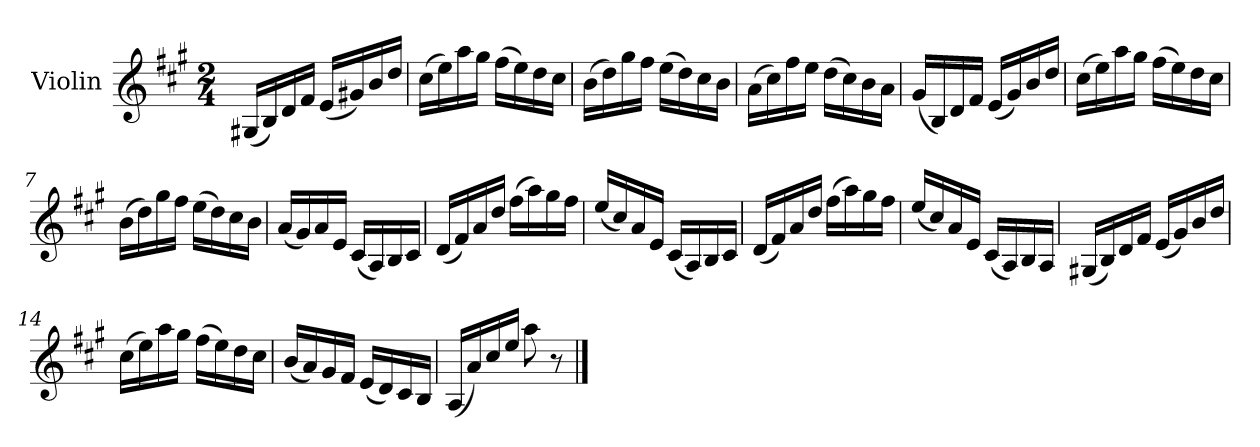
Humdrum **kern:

**kern
*part1
*staff1
*I"Violin
*I'Vln.
*clefG2
*k[f#c#g#]
*M2/4
*MM50
=1
(<16G#X/LL
16B/)
16d/
16f#/JJ
(<16e/LL
16g#X/)
16b/
16dd/JJ
=2
(>16cc#\LL
16ee\)
16aa\
16gg#\JJ
(>16ff#\LL
16ee\)
16dd\
16cc#\JJ
=3
(>16b\LL
16dd\)
16gg#\
16ff#\JJ
(>16ee\LL
16dd\)
16cc#\
16b\JJ
=4
(>16a\LL
16cc#\)
16ff#\
16ee\JJ
(>16dd\LL
16cc#\)
16b\
16a\JJ
!!LO:LB:g=z
=5
(<16g#/LL
16B/)
16d/
16f#/JJ
(<16e/LL
16g#/)
16b/
16dd/JJ
=6
(>16cc#\LL
16ee\)
16aa\
16gg#\JJ
(>16ff#\LL
16ee\)
16dd\
16cc#\JJ
=7
(>16b\LL
16dd\)
16gg#\
16ff#\JJ
(>16ee\LL
16dd\)
16cc#\
16b\JJ
=8
(<16a/LL
16g#/)
16a/
16e/JJ
(<16c#/LL
16A/)
16B/
16c#/JJ
!!LO:LB:g=z
=9
(<16d/LL
16f#/)
16a/
16dd/JJ
(>16ff#\LL
16aa\)
16gg#\
16ff#\JJ
=10
(<16ee/LL
16cc#/)
16a/
16e/JJ
(<16c#/LL
16A/)
16B/
16c#/JJ
=11
(<16d/LL
16f#/)
16a/
16dd/JJ
(>16ff#\LL
16aa\)
16gg#\
16ff#\JJ
=12
(<16ee/LL
16cc#/)
16a/
16e/JJ
(<16c#/LL
16A/)
16B/
16A/JJ
!!LO:LB:g=z
=13
(<16G#X/LL
16B/)
16d/
16f#/JJ
(<16e/LL
16g#/)
16b/
16dd/JJ
=14
(>16cc#\LL
16ee\)
16aa\
16gg#\JJ
(>16ff#\LL
16ee\)
16dd\
16cc#\JJ
=15
(<16b/LL
16a/)
16g#/
16f#/JJ
(<16e/LL
16d/)
16c#/
16B/JJ
=16
(<16A/LL
16a/)
16cc#/
16ee/JJ
8aa\
8r
==
*-
